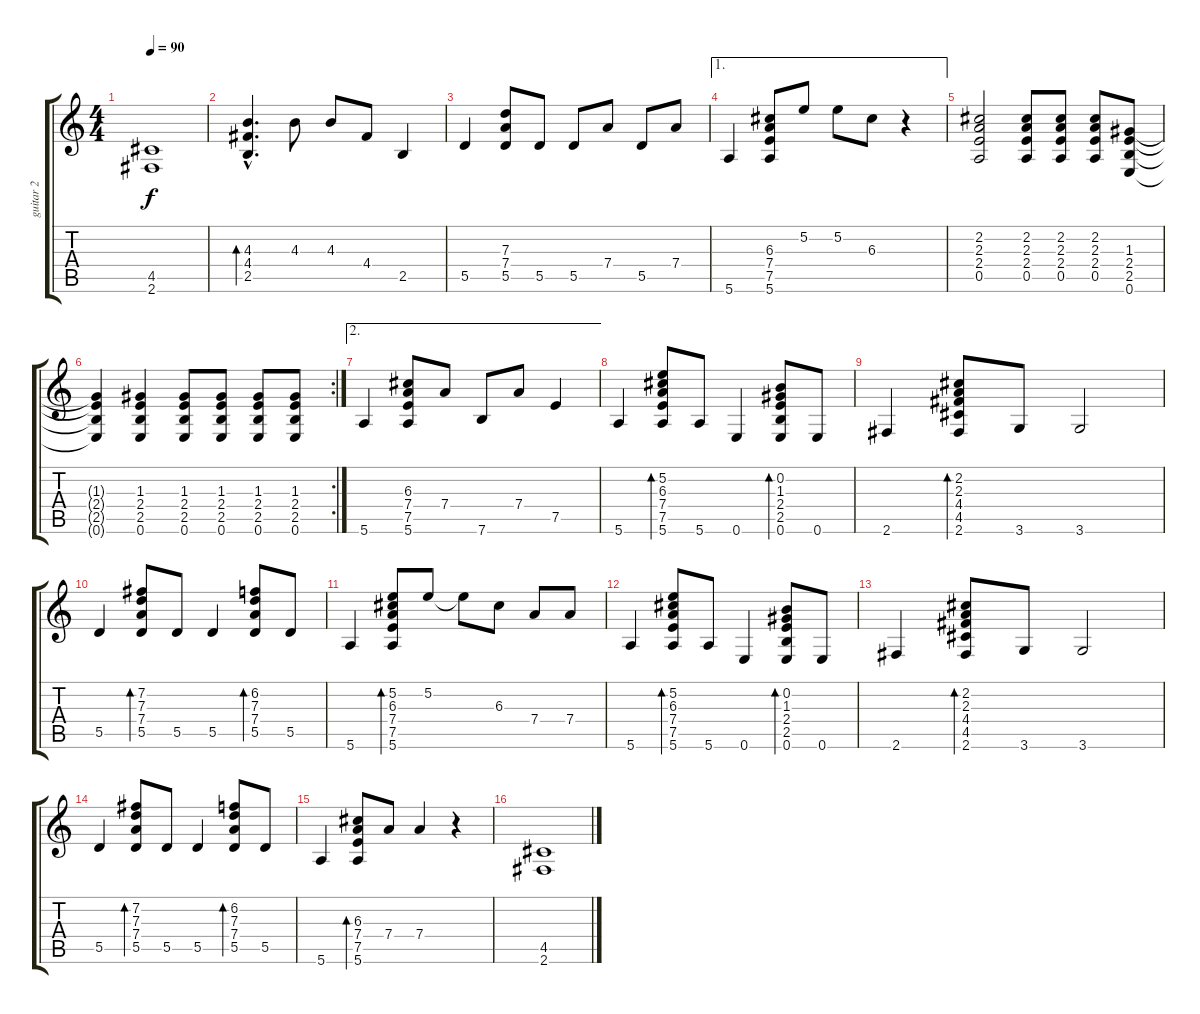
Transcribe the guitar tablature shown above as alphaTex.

\track ("guitar 2" "guitar 2") {instrument electricguitarjazz}
\staff {score tabs}
\tuning (E4 B3 G3 D3 A2 E2) {hide}
\ts (4 4)
\tempo 90
\clef g2
\ks c
(4.5 2.6).1{dy f} |
(4.3{hac} 4.4{hac} 2.5{hac}).4{d bd 60} 4.3.8 4.3.8 4.4.8 2.5.4 |
5.5.4 (7.3 7.4 5.5).8 5.5.8 5.5.8 7.4.8 5.5.8 7.4.8 |
\ae 1
5.6.4 (6.3 7.4 7.5 5.6).8 5.2.8 5.2.8 6.3.8 r.4 |
(2.2 2.3 2.4 0.5).2 (2.2 2.3 2.4 0.5).8 (2.2 2.3 2.4 0.5).8 (2.2 2.3 2.4 0.5).8 (1.3 2.4 2.5 0.6).8 |
\rc 2
(1.3{t} 2.4{t} 2.5{t} 0.6{t}).4 (1.3 2.4 2.5 0.6).4 (1.3 2.4 2.5 0.6).8 (1.3 2.4 2.5 0.6).8 (1.3 2.4 2.5 0.6).8 (1.3 2.4 2.5 0.6).8 |
\ae 2
5.6.4 (6.3 7.4 7.5 5.6).8 7.4.8 7.6.8 7.4.8 7.5.4 |
5.6.4 (5.2 6.3 7.4 7.5 5.6).8{bd 60} 5.6.8 0.6.4 (0.2 1.3 2.4 2.5 0.6).8{bd 60} 0.6.8 |
2.6.4 (2.2 2.3 4.4 4.5 2.6).8{bd 60} 3.6.8 3.6.2 |
5.5.4 (7.2 7.3 7.4 5.5).8{bd 60} 5.5.8 5.5.4 (6.2 7.3 7.4 5.5).8{bd 60} 5.5.8 |
5.6.4 (5.2 6.3 7.4 7.5 5.6).8{bd 60} 5.2.8 5.2{t}.8 6.3.8 7.4.8 7.4.8 |
5.6.4 (5.2 6.3 7.4 7.5 5.6).8{bd 60} 5.6.8 0.6.4 (0.2 1.3 2.4 2.5 0.6).8{bd 60} 0.6.8 |
2.6.4 (2.2 2.3 4.4 4.5 2.6).8{bd 60} 3.6.8 3.6.2 |
5.5.4 (7.2 7.3 7.4 5.5).8{bd 60} 5.5.8 5.5.4 (6.2 7.3 7.4 5.5).8{bd 60} 5.5.8 |
5.6.4 (6.3 7.4 7.5 5.6).8{bd 60} 7.4.8 7.4.4 r.4 |
(4.5 2.6).1
